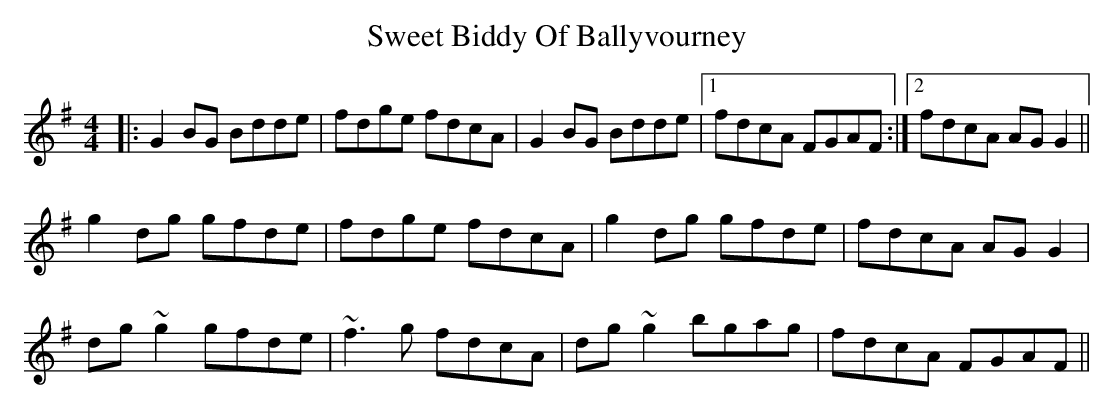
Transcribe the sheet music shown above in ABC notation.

X:1
T: Sweet Biddy Of Ballyvourney
M: 4/4
L: 1/8
K: Gmaj
|:G2BG Bdde|fdge fdcA|G2BG Bdde|1 fdcA FGAF:|2 fdcA AGG2||
g2dg gfde|fdge fdcA|g2dg gfde|fdcA AGG2|
dg~g2 gfde|~f3g fdcA|dg~g2 bgag|fdcA FGAF||
